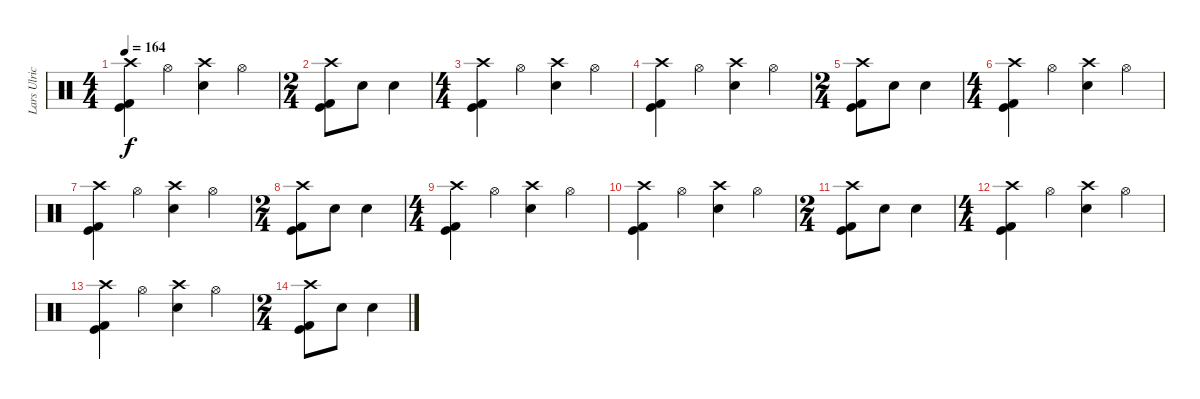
\track ("Lars Ulrich" "Lars Ulric") {instrument percussion}
\staff {score}
\articulation defaults
\ts (4 4)
\tempo 164
\clef neutral
\ks c
("Crash high (hit)" "Kick (hit)" "Kick (hit) 2").4{dy f} "Hi-Hat (open)".4 ("Crash high (hit)" "Electric Snare (hit)").4{volume 10} "Hi-Hat (open)".4 |
\ts (2 4)
("Crash high (hit)" "Kick (hit)" "Kick (hit) 2").8 "Electric Snare (hit)".8 "Electric Snare (hit)".4 |
\ts (4 4)
("Crash high (hit)" "Kick (hit)" "Kick (hit) 2").4 "Hi-Hat (open)".4 ("Crash high (hit)" "Electric Snare (hit)").4 "Hi-Hat (open)".4 |
("Crash high (hit)" "Kick (hit)" "Kick (hit) 2").4{volume 8} "Hi-Hat (open)".4 ("Crash high (hit)" "Electric Snare (hit)").4 "Hi-Hat (open)".4 |
\ts (2 4)
("Crash high (hit)" "Kick (hit)" "Kick (hit) 2").8 "Electric Snare (hit)".8 "Electric Snare (hit)".4 |
\ts (4 4)
("Crash high (hit)" "Kick (hit)" "Kick (hit) 2").4 "Hi-Hat (open)".4 ("Crash high (hit)" "Electric Snare (hit)").4{volume 6} "Hi-Hat (open)".4 |
("Crash high (hit)" "Kick (hit)" "Kick (hit) 2").4 "Hi-Hat (open)".4 ("Crash high (hit)" "Electric Snare (hit)").4 "Hi-Hat (open)".4 |
\ts (2 4)
("Crash high (hit)" "Kick (hit)" "Kick (hit) 2").8 "Electric Snare (hit)".8 "Electric Snare (hit)".4 |
\ts (4 4)
("Crash high (hit)" "Kick (hit)" "Kick (hit) 2").4{volume 4} "Hi-Hat (open)".4 ("Crash high (hit)" "Electric Snare (hit)").4 "Hi-Hat (open)".4 |
("Crash high (hit)" "Kick (hit)" "Kick (hit) 2").4 "Hi-Hat (open)".4 ("Crash high (hit)" "Electric Snare (hit)").4 "Hi-Hat (open)".4 |
\ts (2 4)
("Crash high (hit)" "Kick (hit)" "Kick (hit) 2").8{volume 2} "Electric Snare (hit)".8 "Electric Snare (hit)".4 |
\ts (4 4)
("Crash high (hit)" "Kick (hit)" "Kick (hit) 2").4 "Hi-Hat (open)".4 ("Crash high (hit)" "Electric Snare (hit)").4 "Hi-Hat (open)".4 |
("Crash high (hit)" "Kick (hit)" "Kick (hit) 2").4 "Hi-Hat (open)".4 ("Crash high (hit)" "Electric Snare (hit)").4{volume 0} "Hi-Hat (open)".4 |
\ts (2 4)
("Crash high (hit)" "Kick (hit)" "Kick (hit) 2").8 "Electric Snare (hit)".8 "Electric Snare (hit)".4
